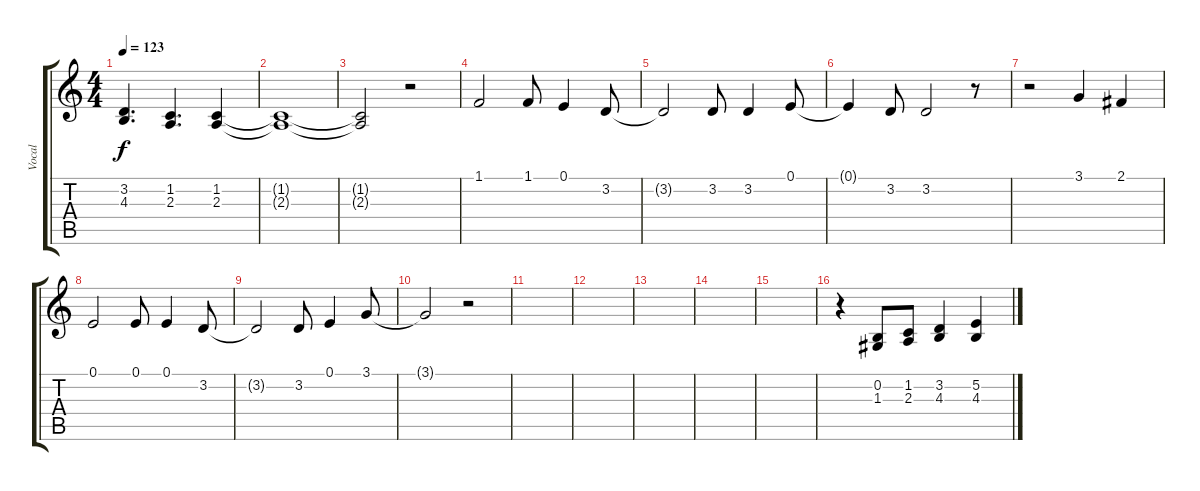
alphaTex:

\track ("Vocal" "Vocal") {instrument harmonica}
\staff {score tabs}
\tuning (E4 B3 G3 D3 A2 E2) {hide}
\ts (4 4)
\tempo 123
\clef g2
\ks c
(3.2 4.3).4{d dy f} (1.2 2.3).4{d} (1.2 2.3).4 |
(1.2{t} 2.3{t}).1 |
(1.2{t} 2.3{t}).2 r.2 |
1.1.2 1.1.8 0.1.4 3.2.8 |
3.2{t}.2 3.2.8 3.2.4 0.1.8 |
0.1{t}.4 3.2.8 3.2.2 r.8 |
r.2 3.1.4 2.1.4 |
0.1.2 0.1.8 0.1.4 3.2.8 |
3.2{t}.2 3.2.8 0.1.4 3.1.8 |
3.1{t}.2 r.2 |
|
|
|
|
|
r.4 (0.2 1.3).8 (1.2 2.3).8 (3.2 4.3).4 (5.2 4.3).4
